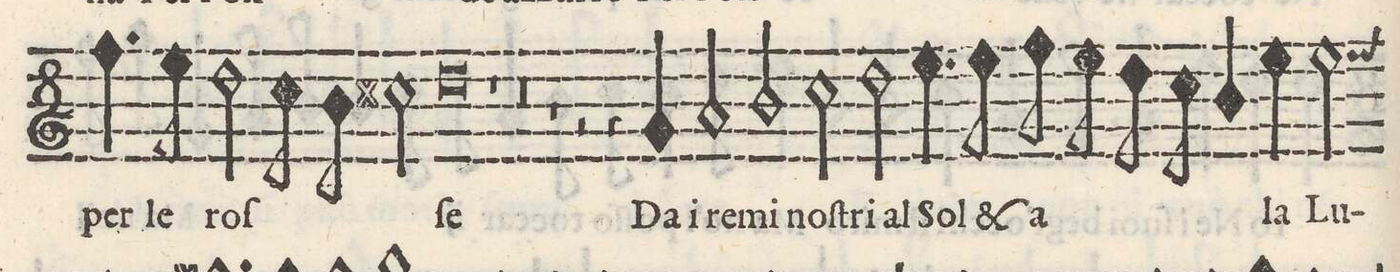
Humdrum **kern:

**kern	**text
*I"CANTO	*
*clefG2	*
*k[]	*
*M2/1	*
4.ff\	per
8ee\	le
2dd\	roſ-
=13-	=13-
8cc\	.
8b\	.
2cc#X\	.
0dd	-ſe
=14-	=14-
1r	.
=15-	=15-
0r	.
=16-	=16-
1r	.
2r	.
4r	.
4g/	Dai
=17-	=17-
2a/	re-
2b/	-mi
2ccny\	no-
2dd\	-ſtri
=18-	=18-
4.ee\	al
8ee\	Sol
8ff\	a
8ee\	.
8dd\	.
8cc\	.
4b/	.
4ee\	la
2ee\	Lu-
=19-	=19-
*-	*-
